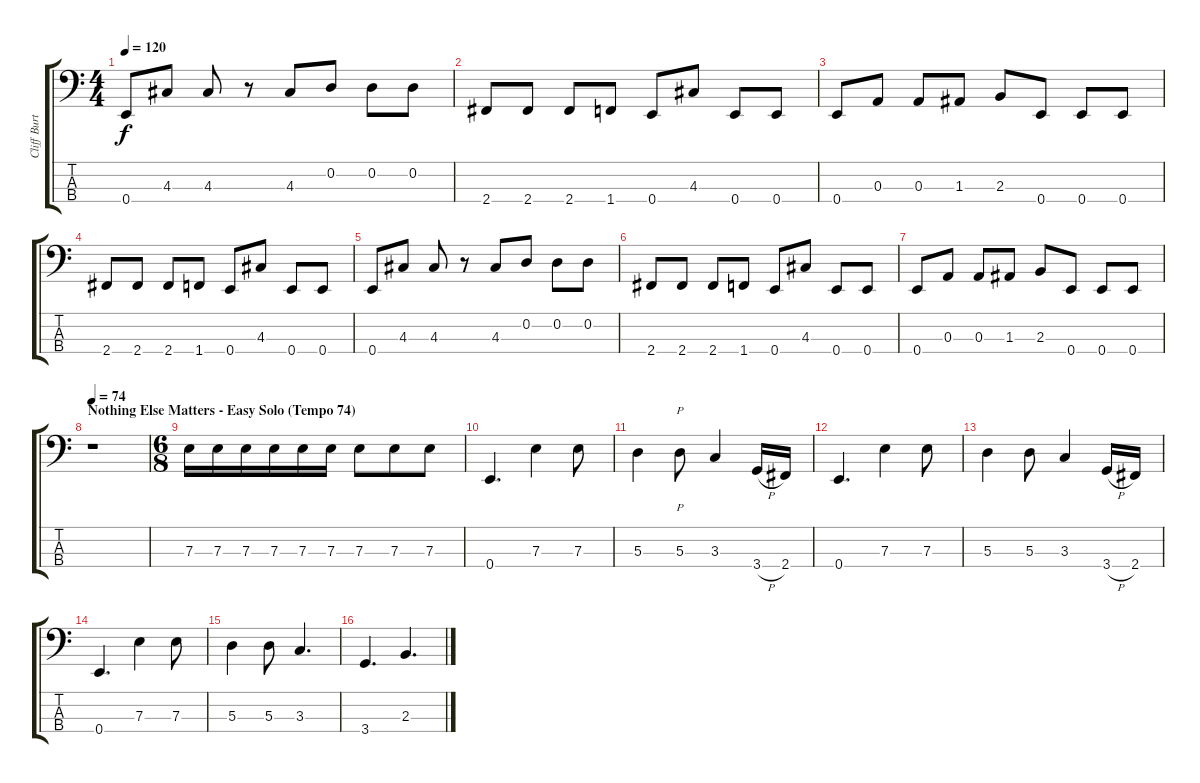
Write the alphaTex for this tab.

\track ("Cliff Burton (Bass)" "Cliff Burt") {instrument electricbasspick}
\staff {score tabs}
\tuning (G2 D2 A1 E1) {hide}
\ts (4 4)
\tempo 120
\clef f4
\ks c
0.4.8{dy f} 4.3.8 4.3.8 r.8 4.3.8 0.2.8 0.2.8 0.2.8 |
2.4.8 2.4.8 2.4.8 1.4.8 0.4.8 4.3.8 0.4.8 0.4.8 |
0.4.8 0.3.8 0.3.8 1.3.8 2.3.8 0.4.8 0.4.8 0.4.8 |
2.4.8 2.4.8 2.4.8 1.4.8 0.4.8 4.3.8 0.4.8 0.4.8 |
0.4.8 4.3.8 4.3.8 r.8 4.3.8 0.2.8 0.2.8 0.2.8 |
2.4.8 2.4.8 2.4.8 1.4.8 0.4.8 4.3.8 0.4.8 0.4.8 |
0.4.8 0.3.8 0.3.8 1.3.8 2.3.8 0.4.8 0.4.8 0.4.8 |
\section ("" "Nothing Else Matters - Easy Solo (Tempo 74)")
\tempo 74
r.1 |
\ts (6 8)
7.3.16 7.3.16 7.3.16 7.3.16 7.3.16 7.3.16 7.3.8 7.3.8 7.3.8 |
0.4.4{d} 7.3.4 7.3.8 |
5.3.4 5.3.8{p} 3.3.4 3.4{h}.16 2.4.16 |
0.4.4{d} 7.3.4 7.3.8 |
5.3.4 5.3.8 3.3.4 3.4{h}.16 2.4.16 |
0.4.4{d} 7.3.4 7.3.8 |
5.3.4 5.3.8 3.3.4{d} |
3.4.4{d} 2.3.4{d}
